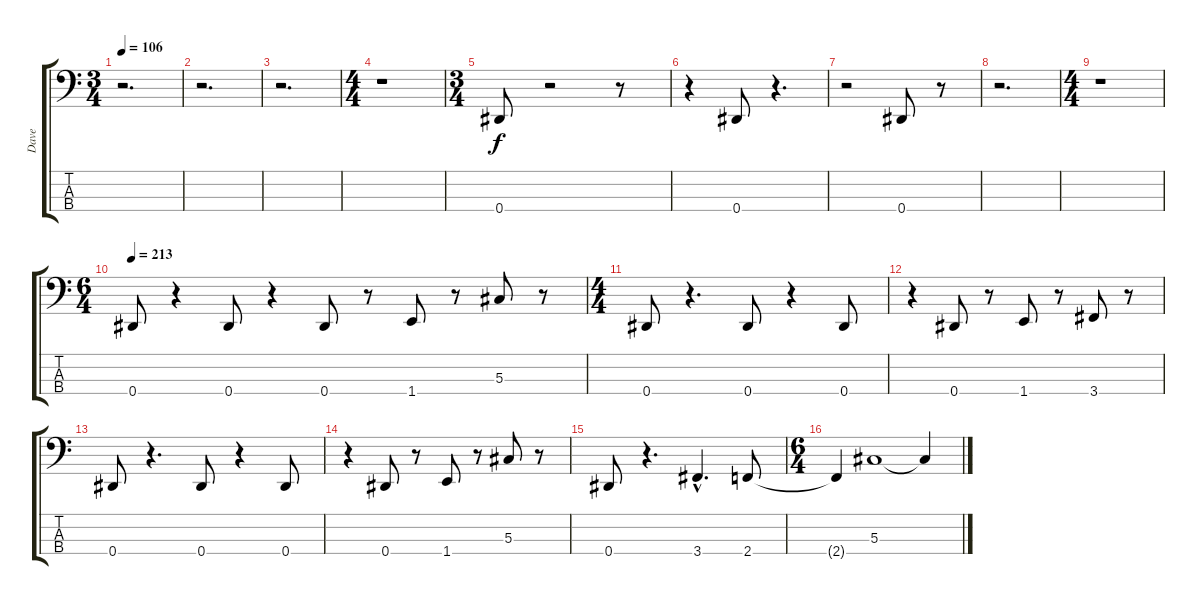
\track ("Dave" "Dave") {instrument electricbasspick}
\staff {score tabs}
\tuning (Gb2 Db2 Ab1 Eb1) {hide}
\ts (3 4)
\tempo 106
\clef f4
\ks c
r.2{d dy f} |
r.2{d} |
r.2{d} |
\ts (4 4)
r.1 |
\ts (3 4)
0.4.8 r.2 r.8 |
r.4 0.4.8 r.4{d} |
r.2 0.4.8 r.8 |
r.2{d} |
\ts (4 4)
r.1 |
\ts (6 4)
\tempo 213
0.4.8 r.4 0.4.8 r.4 0.4.8 r.8 1.4.8 r.8 5.3.8 r.8 |
\ts (4 4)
0.4.8 r.4{d} 0.4.8 r.4 0.4.8 |
r.4 0.4.8 r.8 1.4.8 r.8 3.4.8 r.8 |
0.4.8 r.4{d} 0.4.8 r.4 0.4.8 |
r.4 0.4.8 r.8 1.4.8 r.8 5.3.8 r.8 |
0.4.8 r.4{d} 3.4{hac}.4{d} 2.4.8 |
\ts (6 4)
2.4{t}.4 5.3.1 5.3{t}.4
